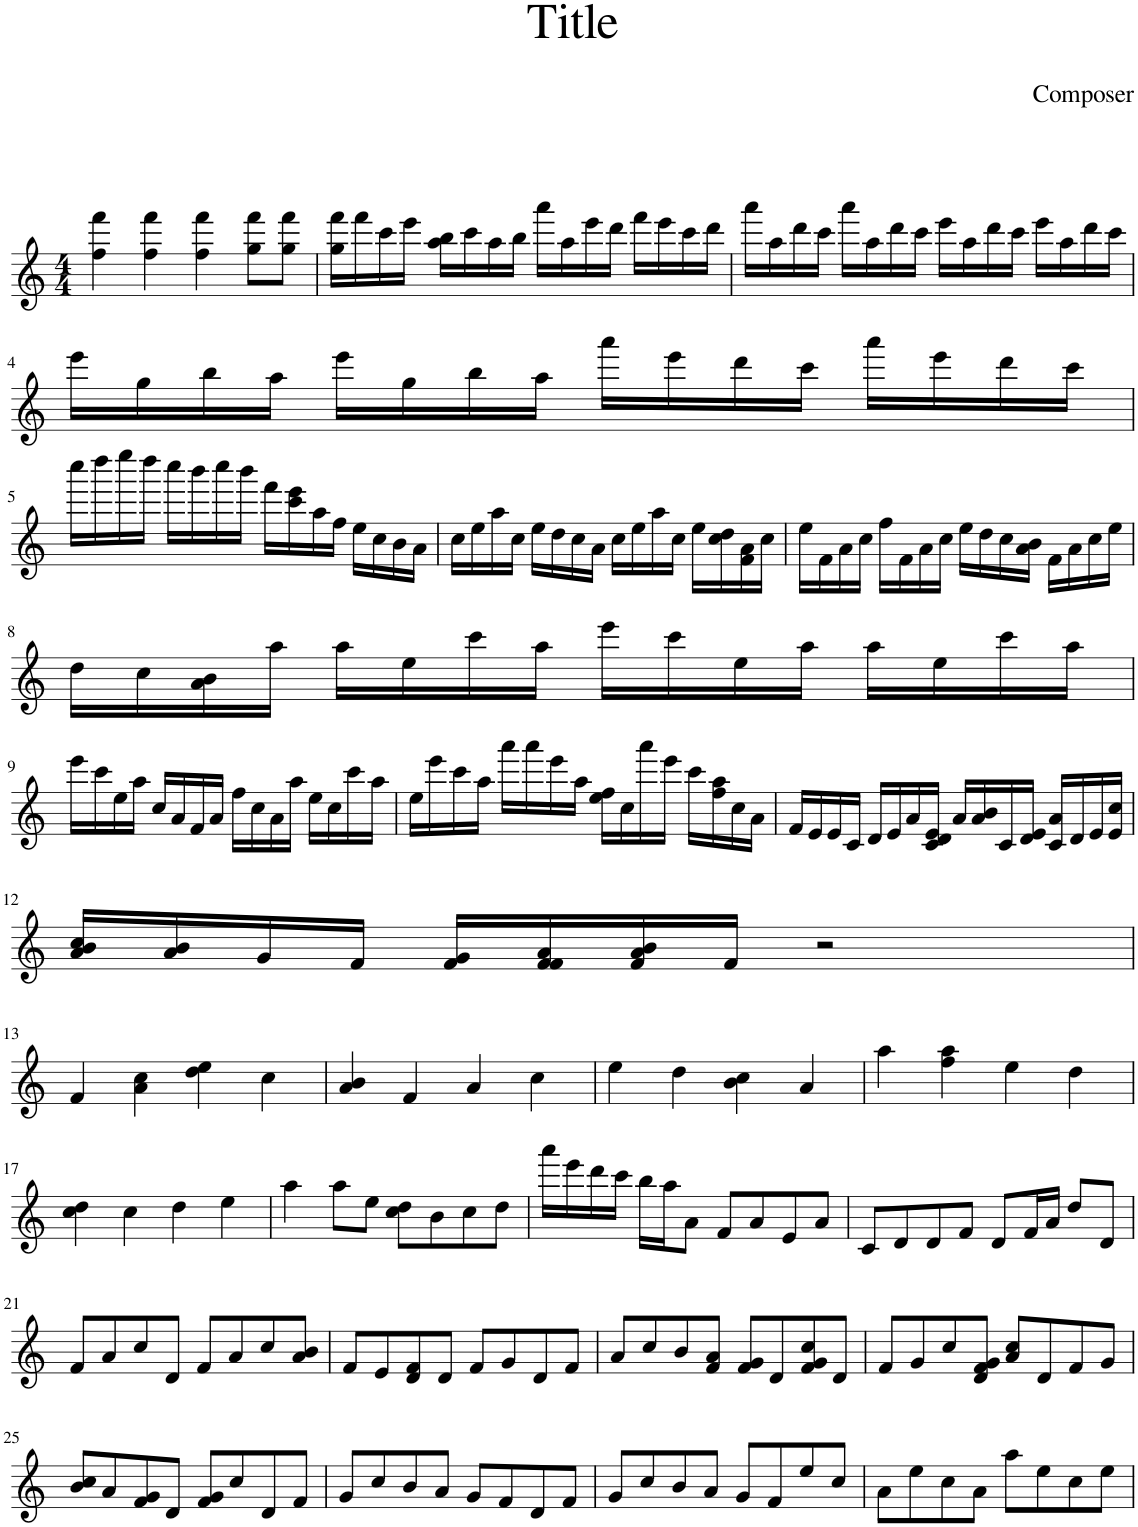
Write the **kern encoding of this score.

**kern
*part1
*staff1
*I"Piano
*I'Pno.
*clefG2
*k[]
*M4/4
=1
4ff\ 4fff\
4ff\ 4fff\
4ff\ 4fff\
8gg\ 8fff\L
8gg\ 8fff\J
=2
16gg\ 16fff\LL
16fff\
16ccc\
16eee\JJ
16aa\ 16bb\LL
16ccc\
16aa\
16bb\JJ
16aaa\LL
16aa\
16eee\
16ddd\JJ
16fff\LL
16eee\
16ccc\
16ddd\JJ
=3
16aaa\LL
16aa\
16ddd\
16ccc\JJ
16aaa\LL
16aa\
16ddd\
16ccc\JJ
16eee\LL
16aa\
16ddd\
16ccc\JJ
16eee\LL
16aa\
16ddd\
16ccc\JJ
!!LO:LB:g=z
=4
16eee\LL
16gg\
16bb\
16aa\JJ
16eee\LL
16gg\
16bb\
16aa\JJ
16aaa\LL
16eee\
16ddd\
16ccc\JJ
16aaa\LL
16eee\
16ddd\
16ccc\JJ
!!LO:LB:g=z
=5
16cccc\LL
16dddd\
16eeee\
16dddd\JJ
16cccc\LL
16bbb\
16cccc\
16bbb\JJ
16fff\LL
16ccc\ 16eee\
16aa\
16ff\JJ
16ee\LL
16cc\
16b\
16a\JJ
=6
16cc\LL
16ee\
16aa\
16cc\JJ
16ee\LL
16dd\
16cc\
16a\JJ
16cc\LL
16ee\
16aa\
16cc\JJ
16ee\LL
16cc\ 16dd\
16f\ 16a\
16cc\JJ
=7
16ee\LL
16f\
16a\
16cc\JJ
16ff\LL
16f\
16a\
16cc\JJ
16ee\LL
16dd\
16cc\
16a\ 16b\JJ
16f\LL
16a\
16cc\
16ee\JJ
!!LO:LB:g=z
=8
16dd\LL
16cc\
16a\ 16b\
16aa\JJ
16aa\LL
16ee\
16ccc\
16aa\JJ
16eee\LL
16ccc\
16ee\
16aa\JJ
16aa\LL
16ee\
16ccc\
16aa\JJ
!!LO:LB:g=z
=9
16eee\LL
16ccc\
16ee\
16aa\JJ
16cc/LL
16a/
16f/
16a/JJ
16ff\LL
16cc\
16a\
16aa\JJ
16ee\LL
16cc\
16ccc\
16aa\JJ
=10
16ee\LL
16eee\
16ccc\
16aa\JJ
16aaa\LL
16aaa\
16eee\
16aa\JJ
16ee\ 16ff\LL
16cc\
16aaa\
16eee\JJ
16ccc\LL
16ff\ 16aa\
16cc\
16a\JJ
=11
16f/LL
16e/
16e/
16c/JJ
16d/LL
16e/
16a/
16c/ 16d/ 16e/JJ
16a/LL
16a/ 16b/
16c/
16d/ 16e/JJ
16c/ 16a/LL
16d/
16e/
16e/ 16cc/JJ
!!LO:LB:g=z
=12
16a/ 16b/ 16cc/LL
16a/ 16b/
16g/
16f/JJ
16f/ 16g/LL
16f/ 16f/ 16a/
16f/ 16a/ 16b/
16f/JJ
2r
!!LO:LB:g=z
=13
4f/
4a\ 4cc\
4dd\ 4ee\
4cc\
=14
4a/ 4b/
4f/
4a/
4cc\
=15
4ee\
4dd\
4b\ 4cc\
4a/
=16
4aa\
4ff\ 4aa\
4ee\
4dd\
!!LO:LB:g=z
=17
4cc\ 4dd\
4cc\
4dd\
4ee\
=18
4aa\
8aa\L
8ee\J
8cc\ 8dd\L
8b\
8cc\
8dd\J
=19
16aaa\LL
16eee\
16ddd\
16ccc\JJ
16bb\LL
16aa\J
8a\J
8f/L
8a/
8e/
8a/J
=20
8c/L
8d/
8d/
8f/J
8d/L
16f/L
16a/JJ
8dd/L
8d/J
!!LO:LB:g=z
=21
8f/L
8a/
8cc/
8d/J
8f/L
8a/
8cc/
8a/ 8b/J
=22
8f/L
8e/
8d/ 8f/
8d/J
8f/L
8g/
8d/
8f/J
=23
8a/L
8cc/
8b/
8f/ 8a/J
8f/ 8g/L
8d/
8f/ 8g/ 8cc/
8d/J
=24
8f/L
8g/
8cc/
8d/ 8f/ 8g/J
8a/ 8cc/L
8d/
8f/
8g/J
!!LO:LB:g=z
=25
8b/ 8cc/L
8a/
8f/ 8g/
8d/J
8f/ 8g/L
8cc/
8d/
8f/J
=26
8g/L
8cc/
8b/
8a/J
8g/L
8f/
8d/
8f/J
=27
8g/L
8cc/
8b/
8a/J
8g/L
8f/
8ee/
8cc/J
=28
8a\L
8ee\
8cc\
8a\J
8aa\L
8ee\
8cc\
8ee\J
=
*-
